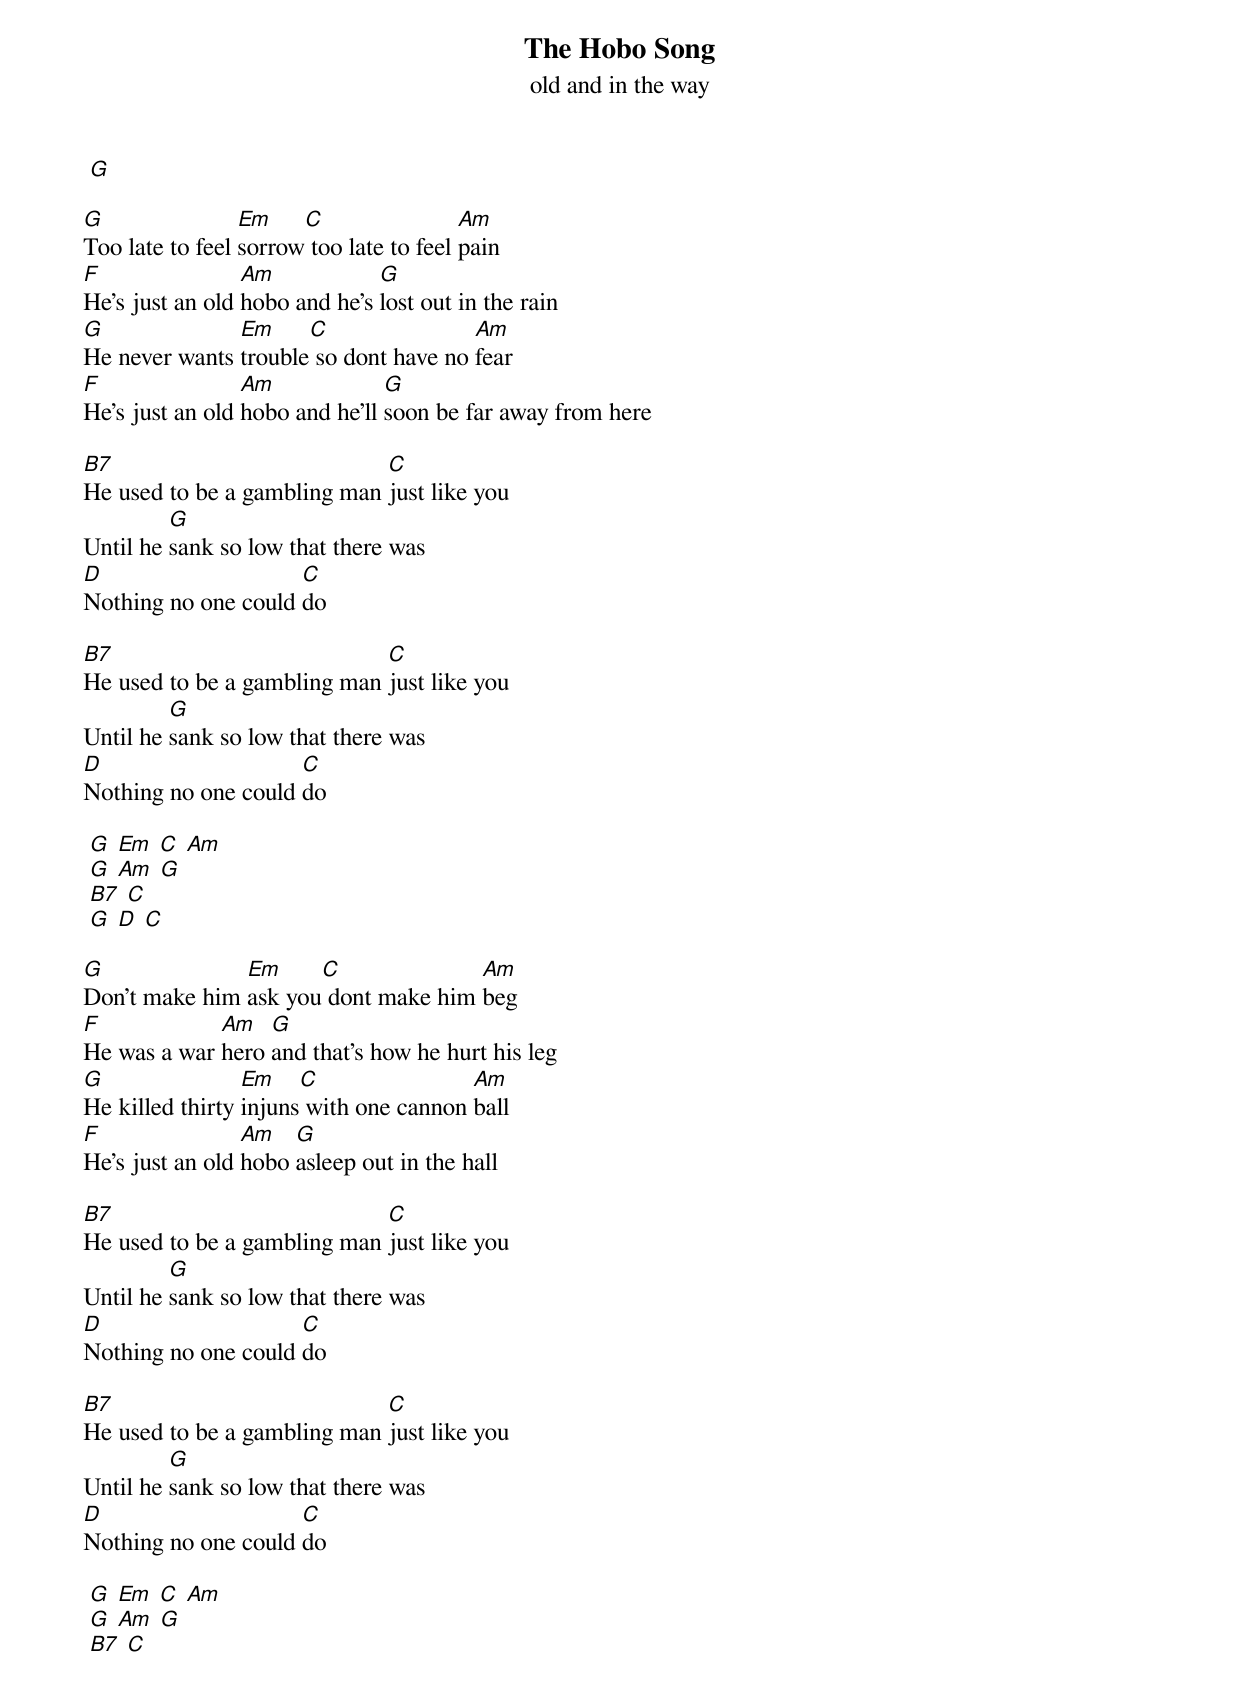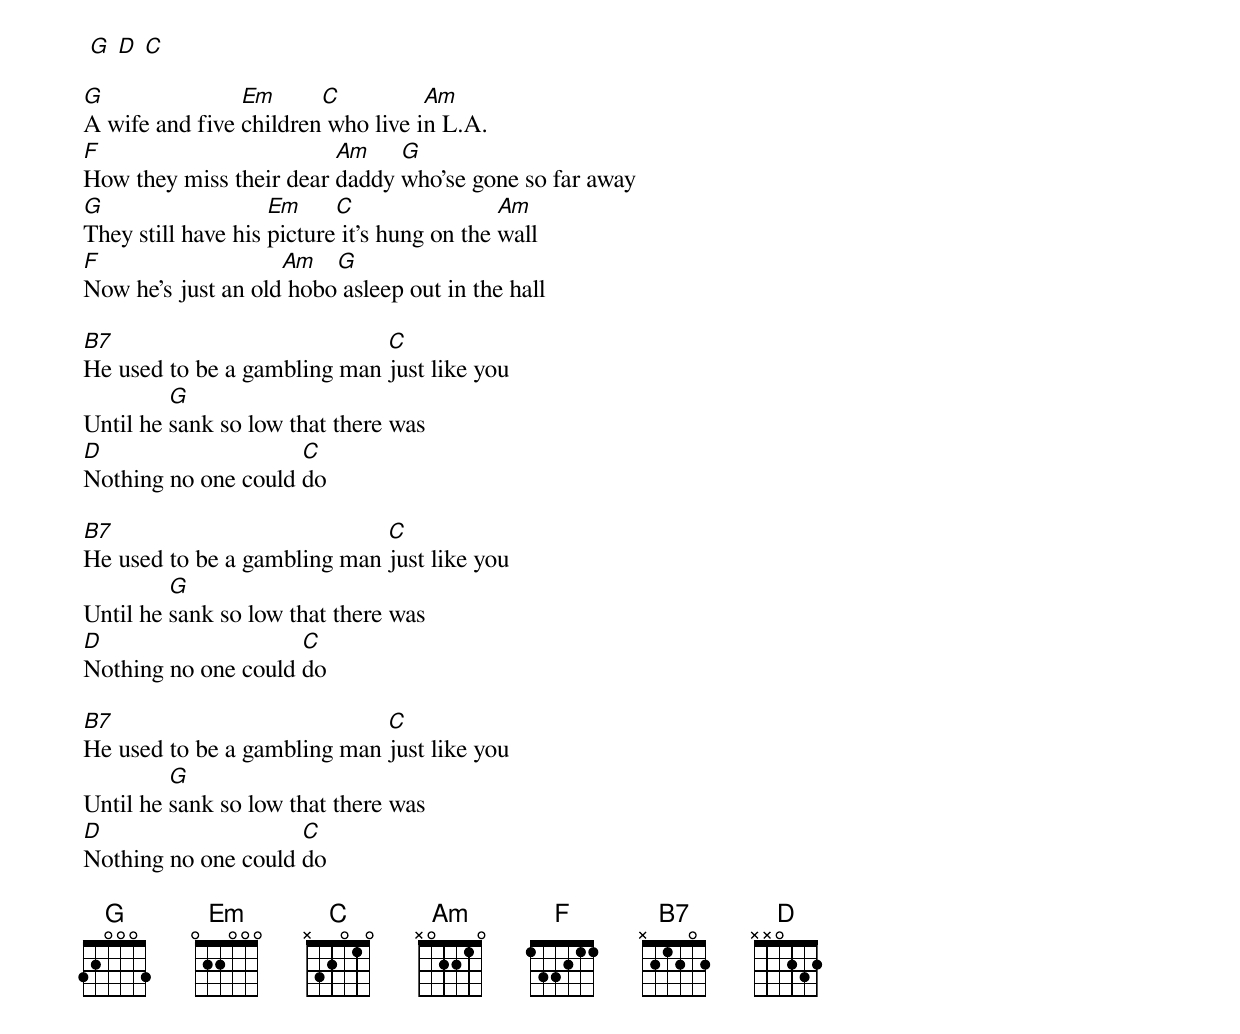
{title: The Hobo Song}
{subtitle: old and in the way}

 [G]

[G]Too late to feel [Em]sorrow[C] too late to feel [Am]pain
[F]He's just an old [Am]hobo and he's [G]lost out in the rain
[G]He never wants [Em]trouble[C] so dont have no [Am]fear
[F]He's just an old [Am]hobo and he'll [G]soon be far away from here

[B7]He used to be a gambling man [C]just like you
Until he [G]sank so low that there was
[D]Nothing no one could [C]do

[B7]He used to be a gambling man [C]just like you
Until he [G]sank so low that there was
[D]Nothing no one could [C]do

 [G] [Em] [C] [Am]
 [G] [Am] [G]
 [B7] [C]
 [G] [D] [C]

[G]Don't make him [Em]ask you[C] dont make him [Am]beg
[F]He was a war [Am]hero [G]and that's how he hurt his leg
[G]He killed thirty [Em]injuns[C] with one cannon [Am]ball
[F]He’s just an old [Am]hobo [G]asleep out in the hall

[B7]He used to be a gambling man [C]just like you
Until he [G]sank so low that there was
[D]Nothing no one could [C]do

[B7]He used to be a gambling man [C]just like you
Until he [G]sank so low that there was
[D]Nothing no one could [C]do

 [G] [Em] [C] [Am]
 [G] [Am] [G]
 [B7] [C]
 [G] [D] [C]

[G]A wife and five [Em]children[C] who live i[Am]n L.A.
[F]How they miss their dear [Am]daddy [G]who'se gone so far away
[G]They still have his [Em]picture[C] it's hung on the [Am]wall
[F]Now he's just an old[Am] hobo[G] asleep out in the hall

[B7]He used to be a gambling man [C]just like you
Until he [G]sank so low that there was
[D]Nothing no one could [C]do

[B7]He used to be a gambling man [C]just like you
Until he [G]sank so low that there was
[D]Nothing no one could [C]do

[B7]He used to be a gambling man [C]just like you
Until he [G]sank so low that there was
[D]Nothing no one could [C]do

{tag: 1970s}
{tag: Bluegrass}
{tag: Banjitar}
